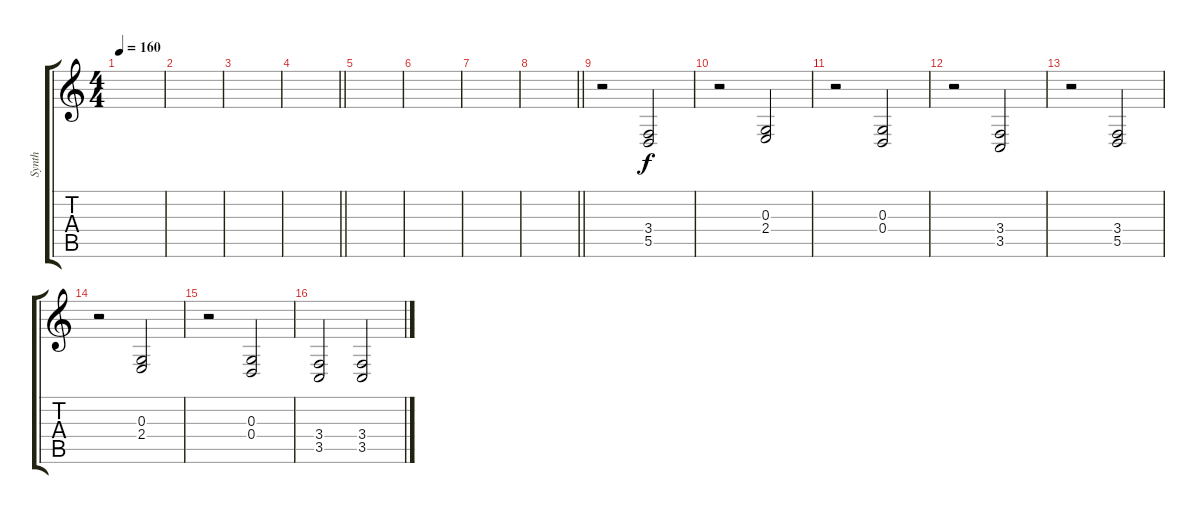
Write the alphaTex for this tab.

\track ("Synth" "Synth") {instrument stringensemble1}
\staff {score tabs}
\tuning (E4 B3 G3 D3 A2 E2) {hide}
\ts (4 4)
\tempo 160
\clef g2
\ks aminor
|
|
|
\barLineRight lightlight
|
|
|
|
\barLineRight lightlight
|
r.2 (3.4 5.5).2 |
r.2 (0.3 2.4).2 |
r.2 (0.3 0.4).2 |
r.2 (3.4 3.5).2 |
r.2 (3.4 5.5).2 |
r.2 (0.3 2.4).2 |
r.2 (0.3 0.4).2 |
(3.4 3.5).2 (3.4 3.5).2
